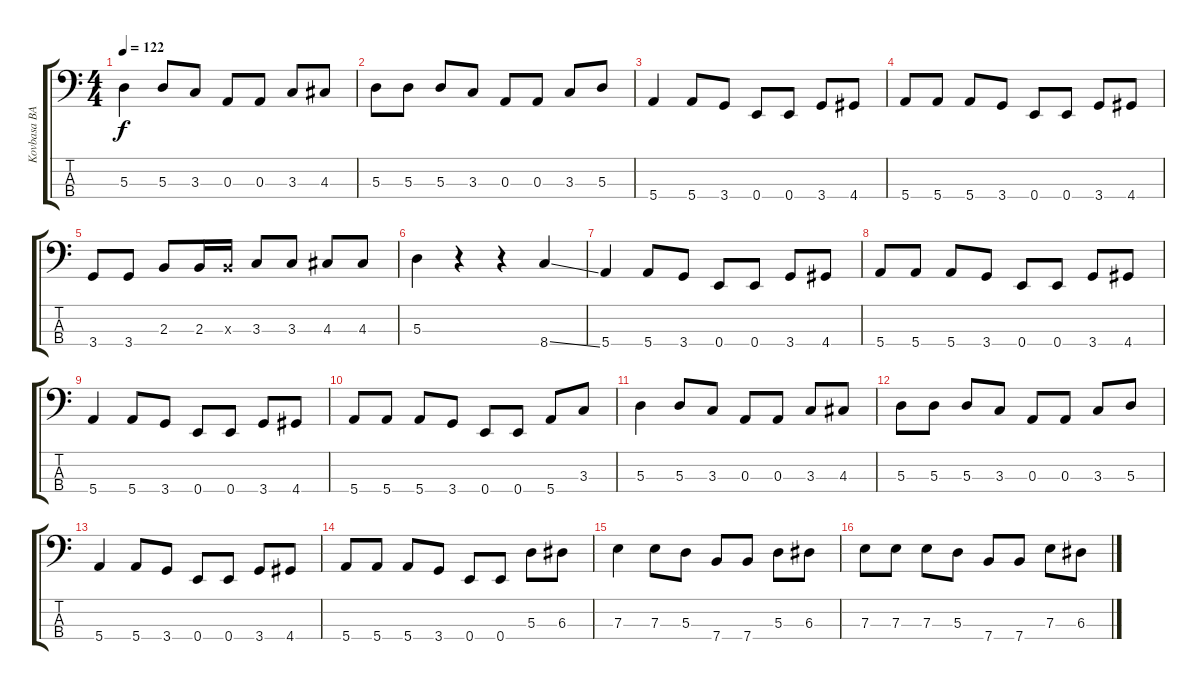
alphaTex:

\track ("Kovbasa BASS" "Kovbasa BA") {instrument electricbassfinger}
\staff {score tabs}
\tuning (G2 D2 A1 E1) {hide}
\ts (4 4)
\tempo 122
\clef f4
\ks c
5.3.4{dy f} 5.3.8 3.3.8 0.3.8 0.3.8 3.3.8 4.3.8 |
5.3.8 5.3.8 5.3.8 3.3.8 0.3.8 0.3.8 3.3.8 5.3.8 |
5.4.4 5.4.8 3.4.8 0.4.8 0.4.8 3.4.8 4.4.8 |
5.4.8 5.4.8 5.4.8 3.4.8 0.4.8 0.4.8 3.4.8 4.4.8 |
3.4.8 3.4.8 2.3.8 2.3.16 2.3{x}.16 3.3.8 3.3.8 4.3.8 4.3.8 |
5.3.4 r.4 r.4 8.4{ss}.4 |
5.4.4 5.4.8 3.4.8 0.4.8 0.4.8 3.4.8 4.4.8 |
5.4.8 5.4.8 5.4.8 3.4.8 0.4.8 0.4.8 3.4.8 4.4.8 |
5.4.4 5.4.8 3.4.8 0.4.8 0.4.8 3.4.8 4.4.8 |
5.4.8 5.4.8 5.4.8 3.4.8 0.4.8 0.4.8 5.4.8 3.3.8 |
5.3.4 5.3.8 3.3.8 0.3.8 0.3.8 3.3.8 4.3.8 |
5.3.8 5.3.8 5.3.8 3.3.8 0.3.8 0.3.8 3.3.8 5.3.8 |
5.4.4 5.4.8 3.4.8 0.4.8 0.4.8 3.4.8 4.4.8 |
5.4.8 5.4.8 5.4.8 3.4.8 0.4.8 0.4.8 5.3.8 6.3.8 |
7.3.4 7.3.8 5.3.8 7.4.8 7.4.8 5.3.8 6.3.8 |
7.3.8 7.3.8 7.3.8 5.3.8 7.4.8 7.4.8 7.3.8 6.3.8
